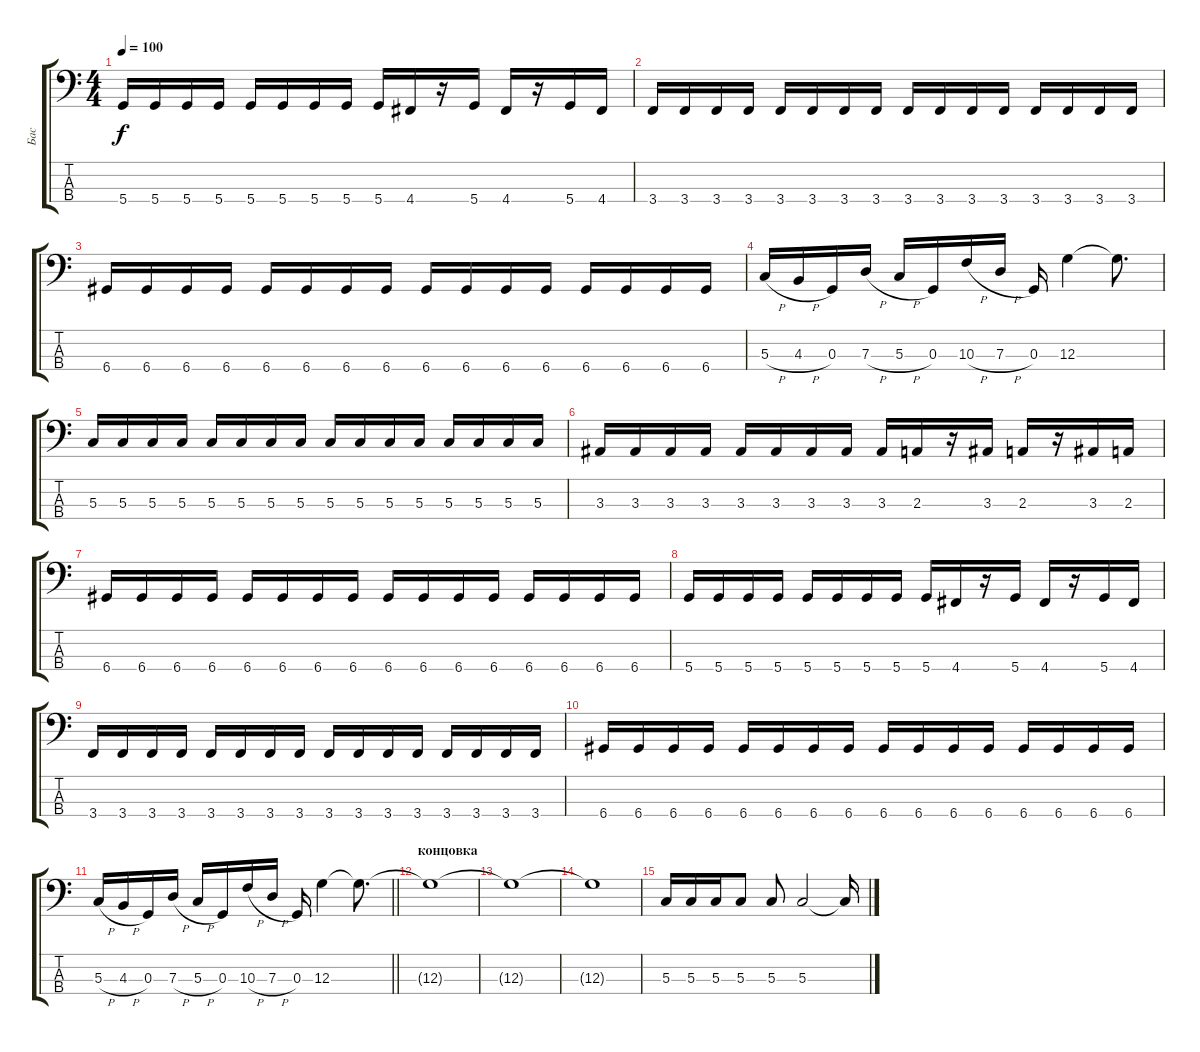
\track ("Бас" "Бас") {instrument electricbassfinger}
\staff {score tabs}
\tuning (F2 C2 G1 D1) {hide}
\ts (4 4)
\tempo 100
\clef f4
\ks c
5.4.16{dy f} 5.4.16 5.4.16 5.4.16 5.4.16 5.4.16 5.4.16 5.4.16 5.4.16 4.4.16 r.16 5.4.16 4.4.16 r.16 5.4.16 4.4.16 |
3.4.16 3.4.16 3.4.16 3.4.16 3.4.16 3.4.16 3.4.16 3.4.16 3.4.16 3.4.16 3.4.16 3.4.16 3.4.16 3.4.16 3.4.16 3.4.16 |
6.4.16 6.4.16 6.4.16 6.4.16 6.4.16 6.4.16 6.4.16 6.4.16 6.4.16 6.4.16 6.4.16 6.4.16 6.4.16 6.4.16 6.4.16 6.4.16 |
5.3{h}.16 4.3{h}.16 0.3.16 7.3{h}.16 5.3{h}.16 0.3.16 10.3{h}.16 7.3{h}.16 0.3.16 12.3.4 12.3{t}.8{d} |
5.3.16 5.3.16 5.3.16 5.3.16 5.3.16 5.3.16 5.3.16 5.3.16 5.3.16 5.3.16 5.3.16 5.3.16 5.3.16 5.3.16 5.3.16 5.3.16 |
3.3.16 3.3.16 3.3.16 3.3.16 3.3.16 3.3.16 3.3.16 3.3.16 3.3.16 2.3.16 r.16 3.3.16 2.3.16 r.16 3.3.16 2.3.16 |
6.4.16 6.4.16 6.4.16 6.4.16 6.4.16 6.4.16 6.4.16 6.4.16 6.4.16 6.4.16 6.4.16 6.4.16 6.4.16 6.4.16 6.4.16 6.4.16 |
5.4.16 5.4.16 5.4.16 5.4.16 5.4.16 5.4.16 5.4.16 5.4.16 5.4.16 4.4.16 r.16 5.4.16 4.4.16 r.16 5.4.16 4.4.16 |
3.4.16 3.4.16 3.4.16 3.4.16 3.4.16 3.4.16 3.4.16 3.4.16 3.4.16 3.4.16 3.4.16 3.4.16 3.4.16 3.4.16 3.4.16 3.4.16 |
6.4.16 6.4.16 6.4.16 6.4.16 6.4.16 6.4.16 6.4.16 6.4.16 6.4.16 6.4.16 6.4.16 6.4.16 6.4.16 6.4.16 6.4.16 6.4.16 |
\barLineRight lightlight
5.3{h}.16 4.3{h}.16 0.3.16 7.3{h}.16 5.3{h}.16 0.3.16 10.3{h}.16 7.3{h}.16 0.3.16 12.3.4 12.3{t}.8{d} |
\section ("" "концовка")
12.3{t}.1 |
12.3{t}.1 |
12.3{t}.1 |
5.3.16 5.3.16 5.3.16 5.3.8 5.3.8 5.3.2 5.3{t}.16
